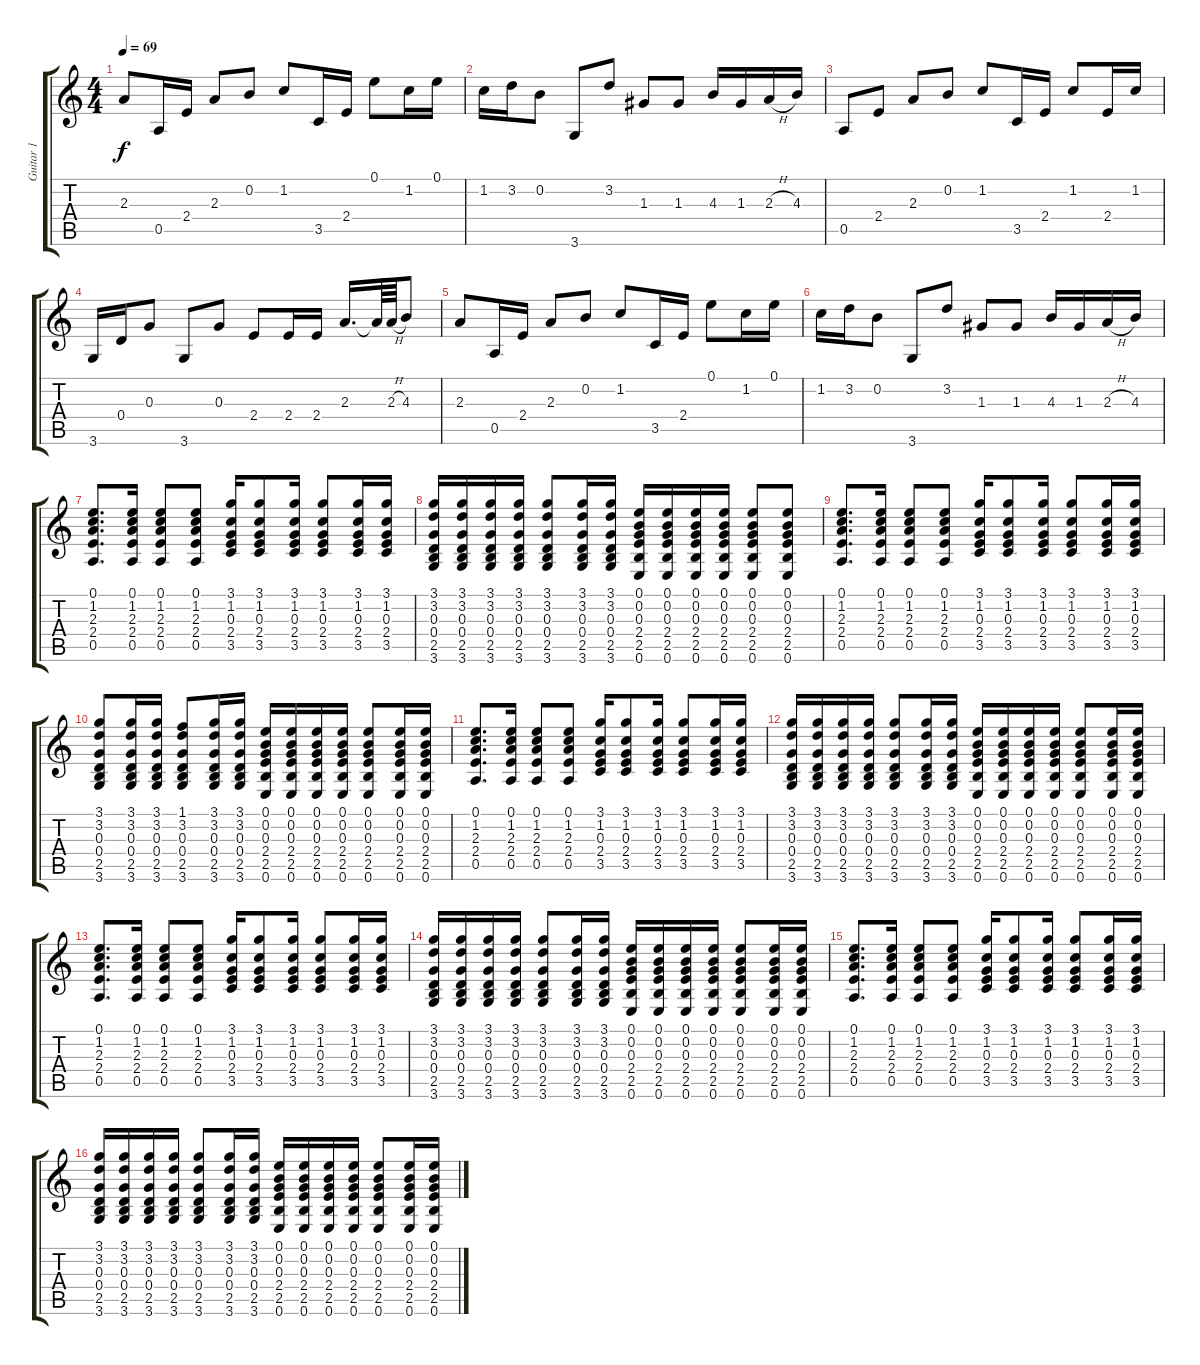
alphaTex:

\track ("Guitar 1" "Guitar 1") {instrument acousticguitarsteel}
\staff {score tabs}
\tuning (E4 B3 G3 D3 A2 E2) {hide}
\ts (4 4)
\tempo 69
\clef g2
\ks c
2.3.8{dy f} 0.5.16 2.4.16 2.3.8 0.2.8 1.2.8 3.5.16 2.4.16 0.1.8 1.2.16 0.1.16 |
1.2.16 3.2.16 0.2.8 3.6.8 3.2.8 1.3.8 1.3.8 4.3.16 1.3.16 2.3{h}.16 4.3.16 |
0.5.8 2.4.8 2.3.8 0.2.8 1.2.8 3.5.16 2.4.16 1.2.8 2.4.16 1.2.16 |
3.6.16 0.4.16 0.3.8 3.6.8 0.3.8 2.4.8 2.4.16 2.4.16 2.3.16{d} 2.3{t}.64 2.3{h}.64 4.3.8 |
2.3.8 0.5.16 2.4.16 2.3.8 0.2.8 1.2.8 3.5.16 2.4.16 0.1.8 1.2.16 0.1.16 |
1.2.16 3.2.16 0.2.8 3.6.8 3.2.8 1.3.8 1.3.8 4.3.16 1.3.16 2.3{h}.16 4.3.16 |
(0.1 1.2 2.3 2.4 0.5).8{d} (0.1 1.2 2.3 2.4 0.5).16 (0.1 1.2 2.3 2.4 0.5).8 (0.1 1.2 2.3 2.4 0.5).8 (3.1 1.2 0.3 2.4 3.5).16 (3.1 1.2 0.3 2.4 3.5).8 (3.1 1.2 0.3 2.4 3.5).16 (3.1 1.2 0.3 2.4 3.5).8 (3.1 1.2 0.3 2.4 3.5).16 (3.1 1.2 0.3 2.4 3.5).16 |
(3.1 3.2 0.3 0.4 2.5 3.6).16 (3.1 3.2 0.3 0.4 2.5 3.6).16 (3.1 3.2 0.3 0.4 2.5 3.6).16 (3.1 3.2 0.3 0.4 2.5 3.6).16 (3.1 3.2 0.3 0.4 2.5 3.6).8 (3.1 3.2 0.3 0.4 2.5 3.6).16 (3.1 3.2 0.3 0.4 2.5 3.6).16 (0.1 0.2 0.3 2.4 2.5 0.6).16 (0.1 0.2 0.3 2.4 2.5 0.6).16 (0.1 0.2 0.3 2.4 2.5 0.6).16 (0.1 0.2 0.3 2.4 2.5 0.6).16 (0.1 0.2 0.3 2.4 2.5 0.6).8 (0.1 0.2 0.3 2.4 2.5 0.6).8 |
(0.1 1.2 2.3 2.4 0.5).8{d} (0.1 1.2 2.3 2.4 0.5).16 (0.1 1.2 2.3 2.4 0.5).8 (0.1 1.2 2.3 2.4 0.5).8 (3.1 1.2 0.3 2.4 3.5).16 (3.1 1.2 0.3 2.4 3.5).8 (3.1 1.2 0.3 2.4 3.5).16 (3.1 1.2 0.3 2.4 3.5).8 (3.1 1.2 0.3 2.4 3.5).16 (3.1 1.2 0.3 2.4 3.5).16 |
(3.1 3.2 0.3 0.4 2.5 3.6).8 (3.1 3.2 0.3 0.4 2.5 3.6).16 (3.1 3.2 0.3 0.4 2.5 3.6).16 (1.1 3.2 0.3 0.4 2.5 3.6).8 (3.1 3.2 0.3 0.4 2.5 3.6).16 (3.1 3.2 0.3 0.4 2.5 3.6).16 (0.1 0.2 0.3 2.4 2.5 0.6).16 (0.1 0.2 0.3 2.4 2.5 0.6).16 (0.1 0.2 0.3 2.4 2.5 0.6).16 (0.1 0.2 0.3 2.4 2.5 0.6).16 (0.1 0.2 0.3 2.4 2.5 0.6).8 (0.1 0.2 0.3 2.4 2.5 0.6).16 (0.1 0.2 0.3 2.4 2.5 0.6).16 |
(0.1 1.2 2.3 2.4 0.5).8{d} (0.1 1.2 2.3 2.4 0.5).16 (0.1 1.2 2.3 2.4 0.5).8 (0.1 1.2 2.3 2.4 0.5).8 (3.1 1.2 0.3 2.4 3.5).16 (3.1 1.2 0.3 2.4 3.5).8 (3.1 1.2 0.3 2.4 3.5).16 (3.1 1.2 0.3 2.4 3.5).8 (3.1 1.2 0.3 2.4 3.5).16 (3.1 1.2 0.3 2.4 3.5).16 |
(3.1 3.2 0.3 0.4 2.5 3.6).16 (3.1 3.2 0.3 0.4 2.5 3.6).16 (3.1 3.2 0.3 0.4 2.5 3.6).16 (3.1 3.2 0.3 0.4 2.5 3.6).16 (3.1 3.2 0.3 0.4 2.5 3.6).8 (3.1 3.2 0.3 0.4 2.5 3.6).16 (3.1 3.2 0.3 0.4 2.5 3.6).16 (0.1 0.2 0.3 2.4 2.5 0.6).16 (0.1 0.2 0.3 2.4 2.5 0.6).16 (0.1 0.2 0.3 2.4 2.5 0.6).16 (0.1 0.2 0.3 2.4 2.5 0.6).16 (0.1 0.2 0.3 2.4 2.5 0.6).8 (0.1 0.2 0.3 2.4 2.5 0.6).16 (0.1 0.2 0.3 2.4 2.5 0.6).16 |
(0.1 1.2 2.3 2.4 0.5).8{d} (0.1 1.2 2.3 2.4 0.5).16 (0.1 1.2 2.3 2.4 0.5).8 (0.1 1.2 2.3 2.4 0.5).8 (3.1 1.2 0.3 2.4 3.5).16 (3.1 1.2 0.3 2.4 3.5).8 (3.1 1.2 0.3 2.4 3.5).16 (3.1 1.2 0.3 2.4 3.5).8 (3.1 1.2 0.3 2.4 3.5).16 (3.1 1.2 0.3 2.4 3.5).16 |
(3.1 3.2 0.3 0.4 2.5 3.6).16 (3.1 3.2 0.3 0.4 2.5 3.6).16 (3.1 3.2 0.3 0.4 2.5 3.6).16 (3.1 3.2 0.3 0.4 2.5 3.6).16 (3.1 3.2 0.3 0.4 2.5 3.6).8 (3.1 3.2 0.3 0.4 2.5 3.6).16 (3.1 3.2 0.3 0.4 2.5 3.6).16 (0.1 0.2 0.3 2.4 2.5 0.6).16 (0.1 0.2 0.3 2.4 2.5 0.6).16 (0.1 0.2 0.3 2.4 2.5 0.6).16 (0.1 0.2 0.3 2.4 2.5 0.6).16 (0.1 0.2 0.3 2.4 2.5 0.6).8 (0.1 0.2 0.3 2.4 2.5 0.6).16 (0.1 0.2 0.3 2.4 2.5 0.6).16 |
(0.1 1.2 2.3 2.4 0.5).8{d} (0.1 1.2 2.3 2.4 0.5).16 (0.1 1.2 2.3 2.4 0.5).8 (0.1 1.2 2.3 2.4 0.5).8 (3.1 1.2 0.3 2.4 3.5).16 (3.1 1.2 0.3 2.4 3.5).8 (3.1 1.2 0.3 2.4 3.5).16 (3.1 1.2 0.3 2.4 3.5).8 (3.1 1.2 0.3 2.4 3.5).16 (3.1 1.2 0.3 2.4 3.5).16 |
(3.1 3.2 0.3 0.4 2.5 3.6).16 (3.1 3.2 0.3 0.4 2.5 3.6).16 (3.1 3.2 0.3 0.4 2.5 3.6).16 (3.1 3.2 0.3 0.4 2.5 3.6).16 (3.1 3.2 0.3 0.4 2.5 3.6).8 (3.1 3.2 0.3 0.4 2.5 3.6).16 (3.1 3.2 0.3 0.4 2.5 3.6).16 (0.1 0.2 0.3 2.4 2.5 0.6).16 (0.1 0.2 0.3 2.4 2.5 0.6).16 (0.1 0.2 0.3 2.4 2.5 0.6).16 (0.1 0.2 0.3 2.4 2.5 0.6).16 (0.1 0.2 0.3 2.4 2.5 0.6).8 (0.1 0.2 0.3 2.4 2.5 0.6).16 (0.1 0.2 0.3 2.4 2.5 0.6).16
